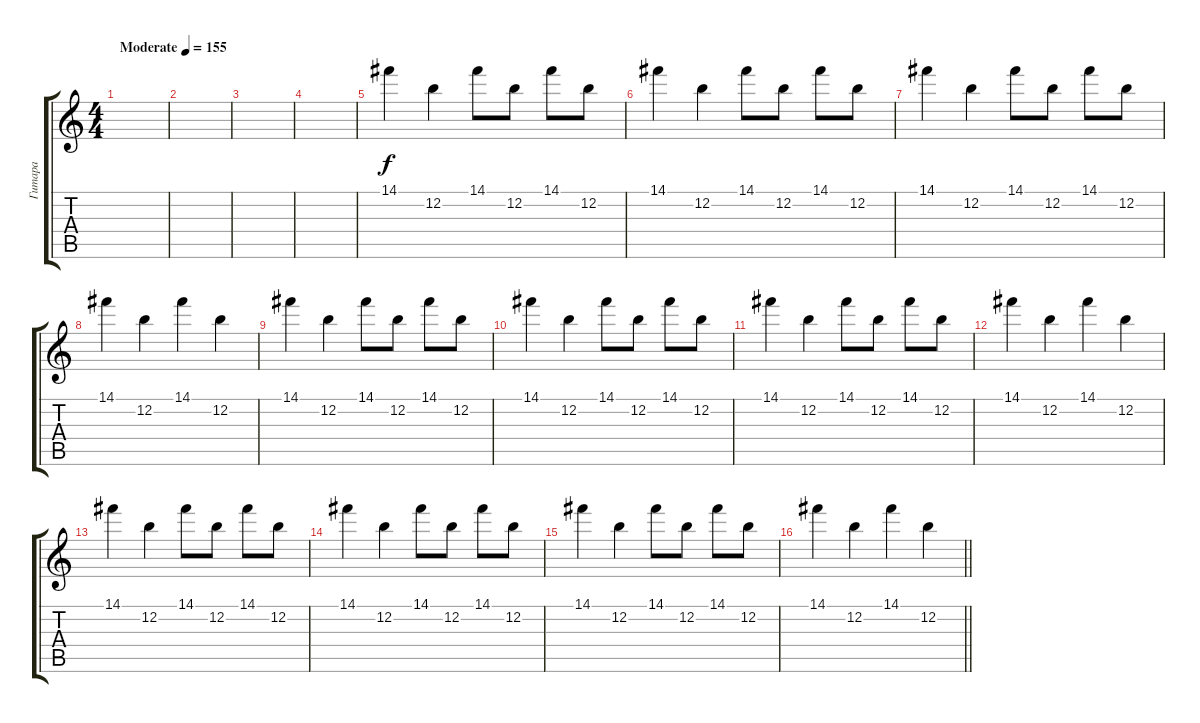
\track ("Гитара" "Гитара") {instrument distortionguitar}
\staff {score tabs}
\tuning (E4 B3 G3 D3 A2 E2) {hide}
\ts (4 4)
\tempo (155 "Moderate")
\clef g2
\ks c
|
|
|
|
14.1.4 12.2.4 14.1.8 12.2.8 14.1.8 12.2.8 |
14.1.4 12.2.4 14.1.8 12.2.8 14.1.8 12.2.8 |
14.1.4 12.2.4 14.1.8 12.2.8 14.1.8 12.2.8 |
14.1.4 12.2.4 14.1.4 12.2.4 |
14.1.4 12.2.4 14.1.8 12.2.8 14.1.8 12.2.8 |
14.1.4 12.2.4 14.1.8 12.2.8 14.1.8 12.2.8 |
14.1.4 12.2.4 14.1.8 12.2.8 14.1.8 12.2.8 |
14.1.4 12.2.4 14.1.4 12.2.4 |
14.1.4 12.2.4 14.1.8 12.2.8 14.1.8 12.2.8 |
14.1.4 12.2.4 14.1.8 12.2.8 14.1.8 12.2.8 |
14.1.4 12.2.4 14.1.8 12.2.8 14.1.8 12.2.8 |
\barLineRight lightlight
14.1.4 12.2.4 14.1.4 12.2.4
